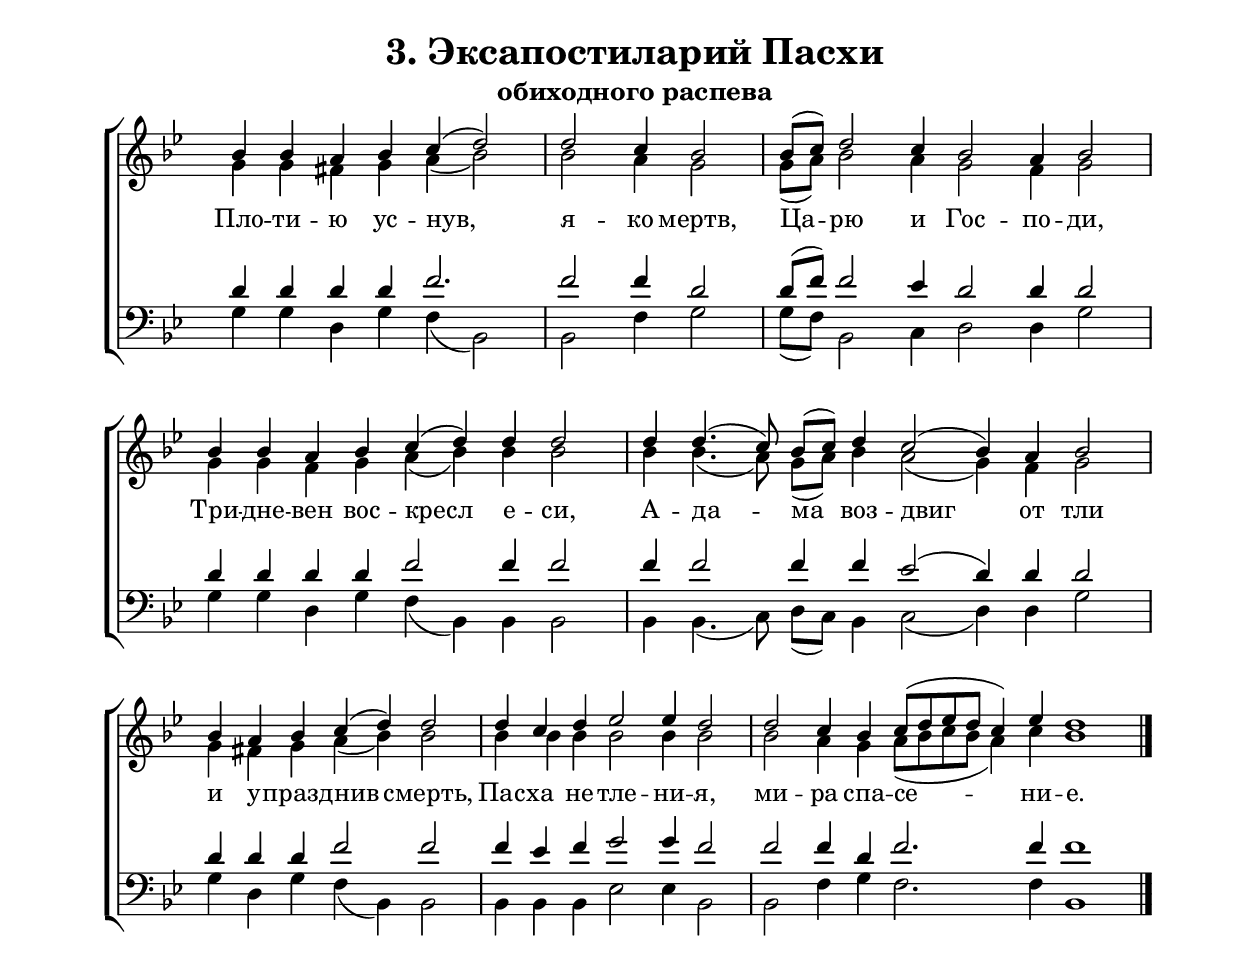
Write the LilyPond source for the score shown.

\version "2.18.2"

% закомментируйте строку ниже, чтобы получался pdf с навигацией
%#(ly:set-option 'point-and-click #f)
%#(ly:set-option 'midi-extension "mid")
%#(set-global-staff-size 19)

abr = { \break }
%abr = {}

pbr = { \pageBreak }
%pbr= {}

co = \cadenzaOn
cof = \cadenzaOff
cb = { \cadenzaOff \bar "||" }
cbr = { \bar "" }
cbar = { \cadenzaOff \bar "|" \cadenzaOn }
stemOff = { \hide Staff.Stem }
nat = { \once \hide Accidental }
%stemOn = { \unHideNotes Staff.Stem }

global = {
  \once \hide Staff.TimeSignature
  \autoBeamOff
  \key bes \major
}

sopvoice = \relative c'' {
  \global
  \dynamicUp
  \co bes4 4 a bes c( d2) \cbar
  d c4 bes2 \cbar
  bes8[( c]) d2 c4 bes2 a4 bes2 \cbar \break
  
  bes4 4 a bes c( d) d d2 \cbar
  d4 4.( c8) bes[( c]) d4 c2( bes4) a bes2 \cbar \break
  
  bes4 a bes c( d) d2 \cbar
  d4 c d es2 4 d2 \cbar
  d2 c4 bes c8[( d es d] c4) es d1 \cof \fine
}

altvoice = \relative c'' {
  \global
  g4 4 fis g a4( bes2) \cbar
  bes2 a4 g2 \cbar
  g8[( a]) bes2 a4 g2 fis4 g2 \cbar
  
  g4 4 fis g a( bes) bes bes2 \cbar
  bes4 4.( a8) g[( a]) bes4 a2( g4) fis g2 \cbar
  
  g4 fis! g a( bes) bes2 \cbar
  4 4 4 2 4 2 \cbar
  2 a4 g a8[( bes c bes] a4) c4 bes1 \fine
  
}

tenorvoice = \relative c' {
  \global
  d4 4 4 4 f2. \cbar
  2 4 d2 \cbar
  d8[( f]) f2 es4 d2 4 2 \cbar
 
  d4 4 4 4 f2 4 2 \cbar
  4 2 4 4 es2( d4) 4 2 \cbar
  
  d4 4 4 f2 2 \cbar
  4 es4  f g2 4 f2 \cbar
  2 4 d4 f2. 4 1 \fine
  
}

bassvoice = \relative c' {
  \global
  g4 4 d g f( bes,2) \cbar
  bes2 f'4 g2 \cbar
  g8[( f]) bes,2 c4 d2 4 g2 \cbar
  
  g4 4 d g f( bes,) bes bes2 \cbar
  4 4.( c8) d[( c]) bes4 c2( d4) 4 g2 \cbar
  
  g4 d g f( bes,4) 2 \cbar
  4 4 4 es2 4 bes2 \cbar
  2 f'4 g f2. 4 bes,1 \fine
  
}

lleft = \once \override LyricText.self-alignment-X = #LEFT
texts = \lyricmode {
%  \override LyricText.self-alignment-X = #LEFT
 Пло -- ти -- ю ус -- нув, я -- ко мертв, Ца -- рю и Гос -- по -- ди,
 Три -- дне -- вен вос -- кресл е -- си, А -- да -- ма воз -- двиг от тли
 и у -- празд -- нив смерть, Пас -- ха не -- тле -- ни -- я, ми -- ра спа -- се -- ни -- е.

}


\bookpart {
  \header {
    title = "3. Эксапостиларий Пасхи"
    subtitle = "обиходного распева"
    %composer = "обиходный"
    %composer = "муз. Шишкин"
    %subtitle = "№ 149"
    %subtitle = "архиерейская"
    % Удалить строку версии LilyPond 
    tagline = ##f
  }

  \paper {
    #(set-default-paper-size "a4")
    top-margin = 10
    left-margin = 20
    right-margin = 15
    bottom-margin = 35
    indent = 0
   % ragged-bottom = ##f
   % ragged-last-bottom = ##f
   % ragged-last = ##t
  }

\score {
 % \transpose b bes
  \new ChoirStaff
  <<
    \new Staff = "sa" \with {
%      instrumentName = \markup { \column { "Т1" "Т2"  } }
      midiInstrument = "voice oohs"
    } <<
      \new Voice = "soprano" { \voiceOne \clef treble \sopvoice }
      \new Voice  = "alto" { \voiceTwo \altvoice }
    >> 
    \new Lyrics \lyricsto "soprano" { \texts }
  
    \new Staff = "tb" \with {
 %     instrumentName = \markup { \column { "Б1" "Б2" } }
      midiInstrument = "voice oohs"
    } <<
        \new Voice = "tenor" { \voiceOne \clef bass \tenorvoice }
        \new Voice = "bass" { \voiceTwo \bassvoice }
    >>
  >>
  \layout {
    \context {
        \Staff
        % удаляем обозначение темпа из общего плана
        %\remove "Time_signature_engraver"
        \remove "Bar_number_engraver"
      }
%    #(layout-set-staff-size 15)
  }
  \midi {
    \tempo 2=90
  }
}
}

